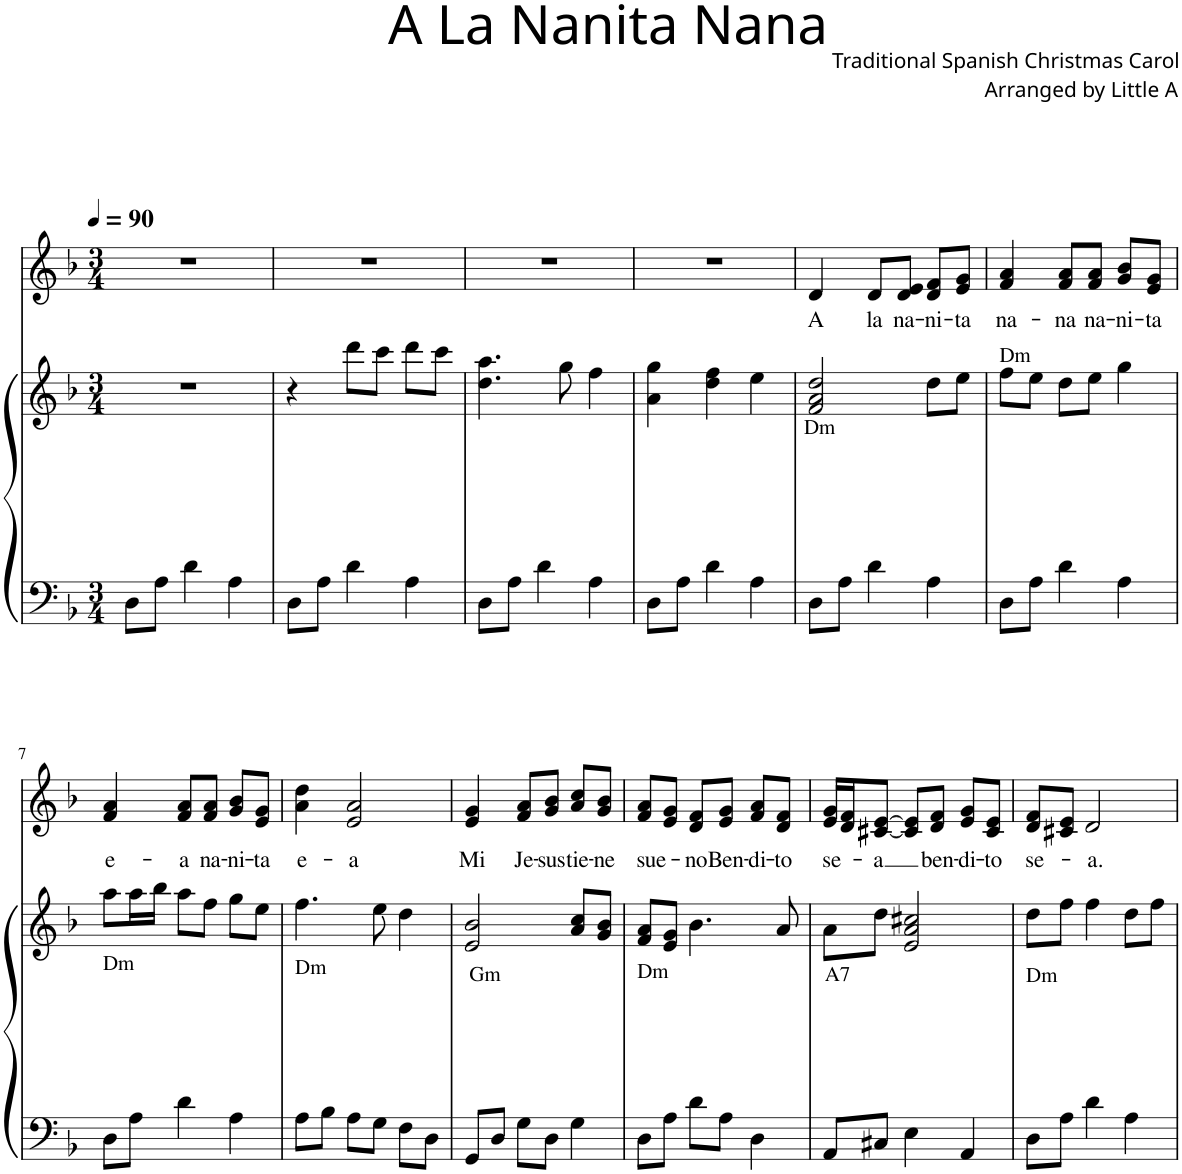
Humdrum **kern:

**kern	**kern	**kern	**text
*part2	*part2	*part1	*part1
*staff3	*staff2	*staff1	*staff1
*I"Piano	*	*I"Voice	*
*I'Pno	*	*	*
*clefF4	*clefG2	*clefG2	*
*k[b-]	*k[b-]	*k[b-]	*
*M3/4	*M3/4	*M3/4	*
*MM90	*MM90	*MM90	*
=1	=1	=1	=1
8D\L	2.r	2.r	.
8A\J	.	.	.
4d\	.	.	.
4A\	.	.	.
=2	=2	=2	=2
8D\L	4r	2.r	.
8A\J	.	.	.
4d\	8ddd\L	.	.
.	8ccc\J	.	.
4A\	8ddd\L	.	.
.	8ccc\J	.	.
=3	=3	=3	=3
8D\L	4.dd\ 4.aa\	2.r	.
8A\J	.	.	.
4d\	.	.	.
.	8gg\	.	.
4A\	4ff\	.	.
=4	=4	=4	=4
8D\L	4a\ 4gg\	2.r	.
8A\J	.	.	.
4d\	4dd\ 4ff\	.	.
4A\	4ee\	.	.
=5	=5	=5	=5
!LO:TX:a:t=Dm	!	!	!
!	!	!	!LO:LY:b
8D\L	2f/ 2a/ 2dd/	4d/	A
8A\J	.	.	.
!	!	!	!LO:LY:b
4d\	.	8d/L	la
!	!	!	!LO:LY:b
.	.	8d/ 8e/J	na-
!	!	!	!LO:LY:b
4A\	8dd\L	8d/ 8f/L	-ni-
!	!	!	!LO:LY:b
.	8ee\J	8e/ 8g/J	-ta
=6	=6	=6	=6
!	!	!LO:TX:b:t=Dm	!
!	!	!	!LO:LY:b
8D\L	8ff\L	4f/ 4a/	na-
8A\J	8ee\J	.	.
!	!	!	!LO:LY:b
4d\	8dd\L	8f/ 8a/L	-na
!	!	!	!LO:LY:b
.	8ee\J	8f/ 8a/J	na-
!	!	!	!LO:LY:b
4A\	4gg\	8g/ 8b-/L	-ni-
!	!	!	!LO:LY:b
.	.	8e/ 8g/J	-ta
!!LO:LB:g=z
=7	=7	=7	=7
!LO:TX:a:t=Dm	!	!	!
!	!	!	!LO:LY:b
8D\L	8aa\L	4f/ 4a/	e-
8A\J	16aa\L	.	.
.	16bb-\JJ	.	.
!	!	!	!LO:LY:b
4d\	8aa\L	8f/ 8a/L	-a
!	!	!	!LO:LY:b
.	8ff\J	8f/ 8a/J	na-
!	!	!	!LO:LY:b
4A\	8gg\L	8g/ 8b-/L	-ni-
!	!	!	!LO:LY:b
.	8ee\J	8e/ 8g/J	-ta
=8	=8	=8	=8
!LO:TX:a:t=Dm	!	!	!
!	!	!	!LO:LY:b
8A\L	4.ff\	4a\ 4dd\	e-
8B-\J	.	.	.
!	!	!	!LO:LY:b
8A\L	.	2e/ 2a/	-a
8G\J	8ee\	.	.
8F\L	4dd\	.	.
8D\J	.	.	.
=9	=9	=9	=9
!LO:TX:a:t=Gm	!	!	!
!	!	!	!LO:LY:b
8GG/L	2e/ 2b-/	4e/ 4g/	Mi
8D/J	.	.	.
!	!	!	!LO:LY:b
8G\L	.	8f/ 8a/L	Je-
!	!	!	!LO:LY:b
8D\J	.	8g/ 8b-/J	-sus
!	!	!	!LO:LY:b
4G\	8a/ 8cc/L	8a/ 8cc/L	tie-
!	!	!	!LO:LY:b
.	8g/ 8b-/J	8g/ 8b-/J	-ne
=10	=10	=10	=10
!LO:TX:a:t=Dm	!	!	!
!	!	!	!LO:LY:b
8D\L	8f/ 8a/L	8f/ 8a/L	sue-
8A\J	8e/ 8g/J	8e/ 8g/J	.
!	!	!	!LO:LY:b
8d\L	4.b-\	8d/ 8f/L	-no
!	!	!	!LO:LY:b
8A\J	.	8e/ 8g/J	Ben-
!	!	!	!LO:LY:b
4D\	.	8f/ 8a/L	-di-
!	!	!	!LO:LY:b
.	8a/	8d/ 8f/J	-to
=11	=11	=11	=11
!LO:TX:a:t=A7	!	!	!
!	!	!	!LO:LY:b
8AA/L	8a\L	16e/ 16g/LL	se-
.	.	16d/ 16f/J	.
!	!	!	!LO:LY:b
8C#X/J	8dd\J	[8c#X/ [8e/J	-a
4E\	2e/ 2a/ 2cc#X/	8c#/] 8e/]L	.
!	!	!	!LO:LY:b
.	.	8d/ 8f/J	ben-
!	!	!	!LO:LY:b
4AA/	.	8e/ 8g/L	-di-
!	!	!	!LO:LY:b
.	.	8c#/ 8e/J	-to
=12	=12	=12	=12
!LO:TX:a:t=Dm	!	!	!
!	!	!	!LO:LY:b
8D\L	8dd\L	8d/ 8f/L	se-
8A\J	8ff\J	8c#X/ 8e/J	.
!	!	!	!LO:LY:b
4d\	4ff\	2d/	-a.
4A\	8dd\L	.	.
.	8ff\J	.	.
=	=	=	=
*-	*-	*-	*-
